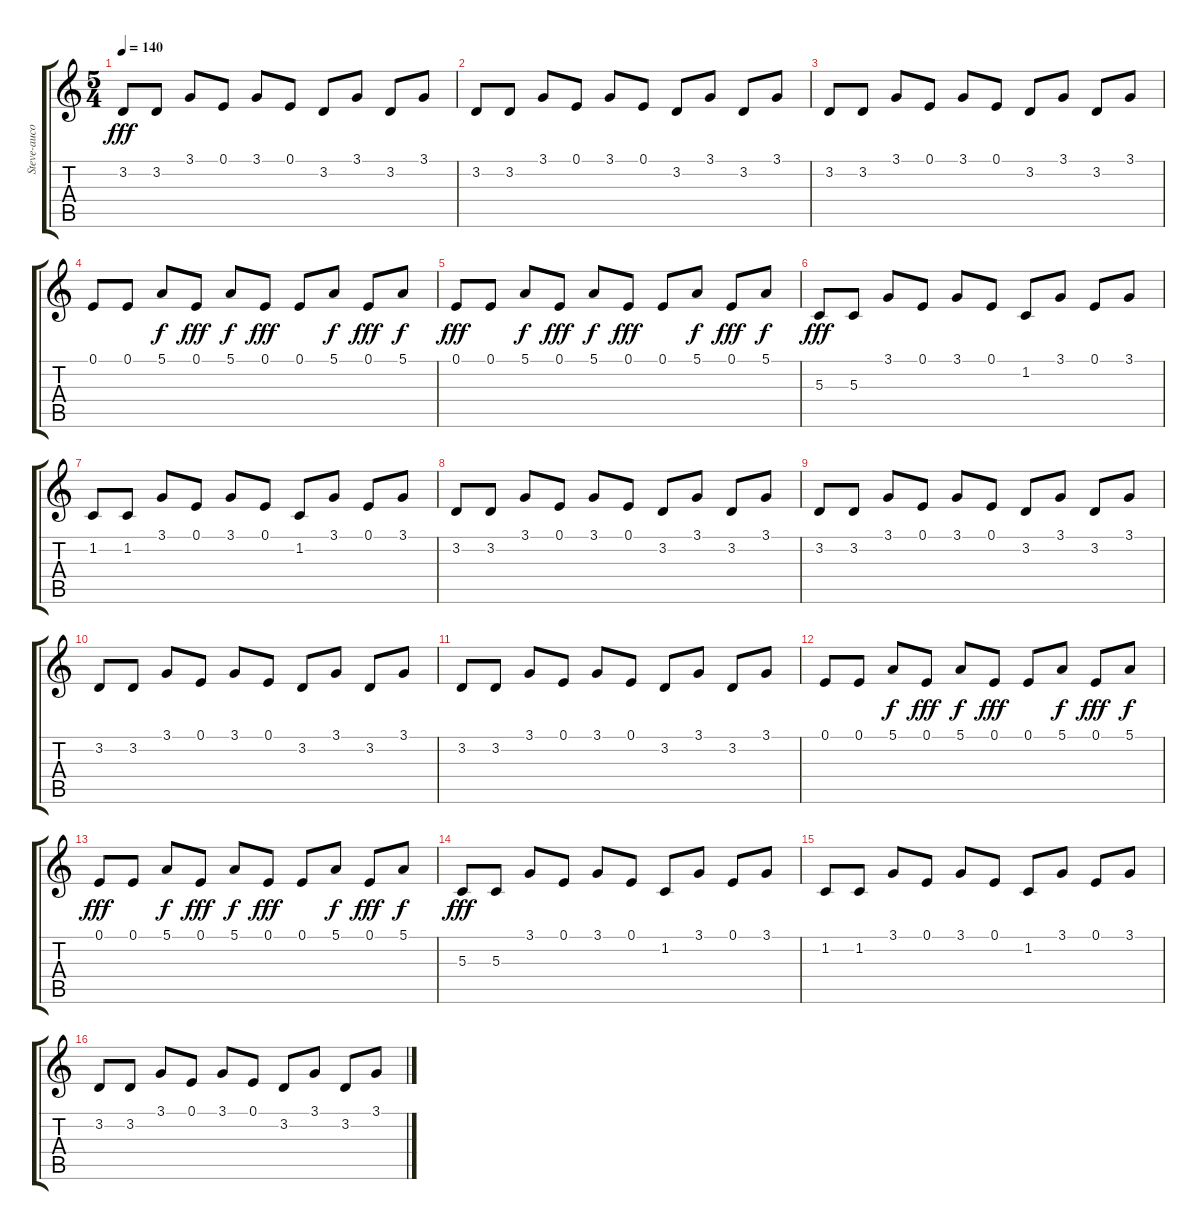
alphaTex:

\track ("Steve-aucoustic" "Steve-auco") {instrument acousticgrandpiano}
\staff {score tabs}
\tuning (E4 B3 G3 D3 A2 E2) {hide}
\ts (5 4)
\tempo 140
\clef g2
\ks c
3.2.8{dy fff} 3.2.8 3.1.8 0.1.8 3.1.8 0.1.8 3.2.8 3.1.8 3.2.8 3.1.8 |
3.2.8 3.2.8 3.1.8 0.1.8 3.1.8 0.1.8 3.2.8 3.1.8 3.2.8 3.1.8 |
3.2.8 3.2.8 3.1.8 0.1.8 3.1.8 0.1.8 3.2.8 3.1.8 3.2.8 3.1.8 |
0.1.8 0.1.8 5.1.8{dy f} 0.1.8{dy fff} 5.1.8{dy f} 0.1.8{dy fff} 0.1.8 5.1.8{dy f} 0.1.8{dy fff} 5.1.8{dy f} |
0.1.8{dy fff} 0.1.8 5.1.8{dy f} 0.1.8{dy fff} 5.1.8{dy f} 0.1.8{dy fff} 0.1.8 5.1.8{dy f} 0.1.8{dy fff} 5.1.8{dy f} |
5.3.8{dy fff} 5.3.8 3.1.8 0.1.8 3.1.8 0.1.8 1.2.8 3.1.8 0.1.8 3.1.8 |
1.2.8 1.2.8 3.1.8 0.1.8 3.1.8 0.1.8 1.2.8 3.1.8 0.1.8 3.1.8 |
3.2.8 3.2.8 3.1.8 0.1.8 3.1.8 0.1.8 3.2.8 3.1.8 3.2.8 3.1.8 |
3.2.8 3.2.8 3.1.8 0.1.8 3.1.8 0.1.8 3.2.8 3.1.8 3.2.8 3.1.8 |
3.2.8 3.2.8 3.1.8 0.1.8 3.1.8 0.1.8 3.2.8 3.1.8 3.2.8 3.1.8 |
3.2.8 3.2.8 3.1.8 0.1.8 3.1.8 0.1.8 3.2.8 3.1.8 3.2.8 3.1.8 |
0.1.8 0.1.8 5.1.8{dy f} 0.1.8{dy fff} 5.1.8{dy f} 0.1.8{dy fff} 0.1.8 5.1.8{dy f} 0.1.8{dy fff} 5.1.8{dy f} |
0.1.8{dy fff} 0.1.8 5.1.8{dy f} 0.1.8{dy fff} 5.1.8{dy f} 0.1.8{dy fff} 0.1.8 5.1.8{dy f} 0.1.8{dy fff} 5.1.8{dy f} |
5.3.8{dy fff} 5.3.8 3.1.8 0.1.8 3.1.8 0.1.8 1.2.8 3.1.8 0.1.8 3.1.8 |
1.2.8 1.2.8 3.1.8 0.1.8 3.1.8 0.1.8 1.2.8 3.1.8 0.1.8 3.1.8 |
3.2.8 3.2.8 3.1.8 0.1.8 3.1.8 0.1.8 3.2.8 3.1.8 3.2.8 3.1.8
